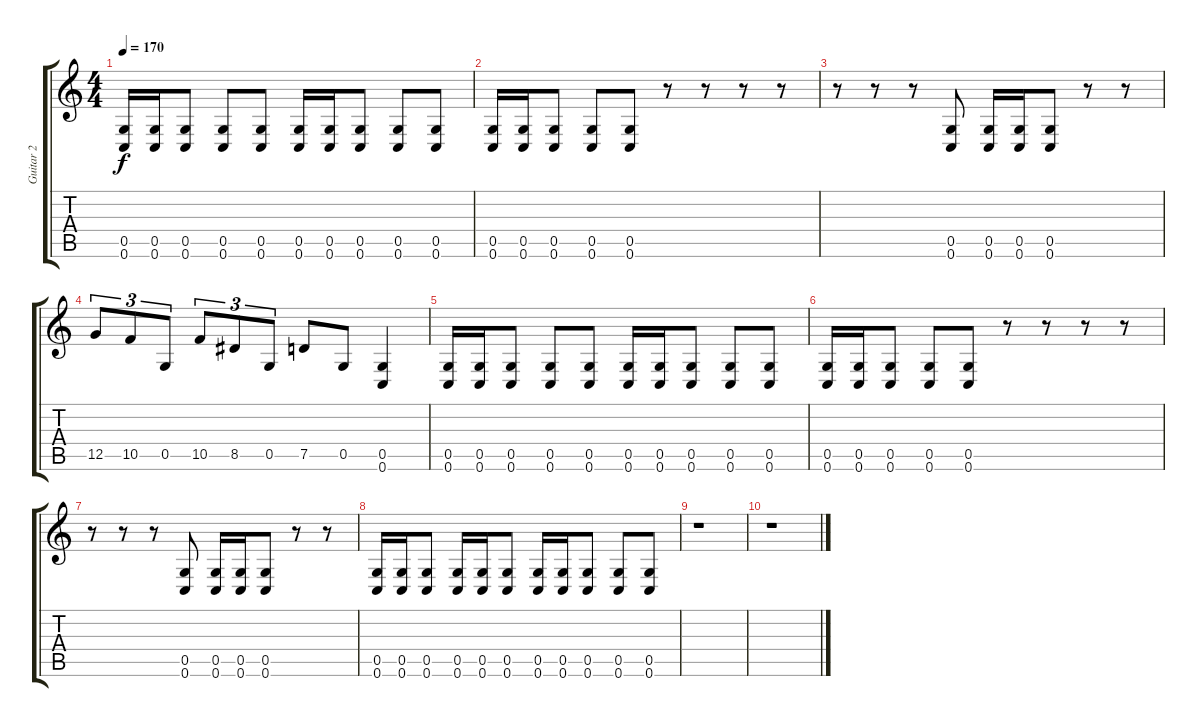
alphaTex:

\track ("Guitar 2" "Guitar 2") {instrument distortionguitar}
\staff {score tabs}
\tuning (D4 A3 F3 C3 G2 C2) {hide}
\ts (4 4)
\tempo 170
\clef g2
\ks c
(0.5 0.6).16{dy f} (0.5 0.6).16 (0.5 0.6).8 (0.5 0.6).8 (0.5 0.6).8 (0.5 0.6).16 (0.5 0.6).16 (0.5 0.6).8 (0.5 0.6).8 (0.5 0.6).8 |
(0.5 0.6).16 (0.5 0.6).16 (0.5 0.6).8 (0.5 0.6).8 (0.5 0.6).8 r.8 r.8 r.8 r.8 |
r.8 r.8 r.8 (0.5 0.6).8 (0.5 0.6).16 (0.5 0.6).16 (0.5 0.6).8 r.8 r.8 |
12.5.8{tu (3 2)} 10.5.8{tu (3 2)} 0.5.8{tu (3 2)} 10.5.8{tu (3 2)} 8.5.8{tu (3 2)} 0.5.8{tu (3 2)} 7.5.8 0.5.8 (0.5 0.6).4 |
(0.5 0.6).16 (0.5 0.6).16 (0.5 0.6).8 (0.5 0.6).8 (0.5 0.6).8 (0.5 0.6).16 (0.5 0.6).16 (0.5 0.6).8 (0.5 0.6).8 (0.5 0.6).8 |
(0.5 0.6).16 (0.5 0.6).16 (0.5 0.6).8 (0.5 0.6).8 (0.5 0.6).8 r.8 r.8 r.8 r.8 |
r.8 r.8 r.8 (0.5 0.6).8 (0.5 0.6).16 (0.5 0.6).16 (0.5 0.6).8 r.8 r.8 |
(0.5 0.6).16 (0.5 0.6).16 (0.5 0.6).8 (0.5 0.6).16 (0.5 0.6).16 (0.5 0.6).8 (0.5 0.6).16 (0.5 0.6).16 (0.5 0.6).8 (0.5 0.6).8 (0.5 0.6).8 |
r.1 |
r.1
